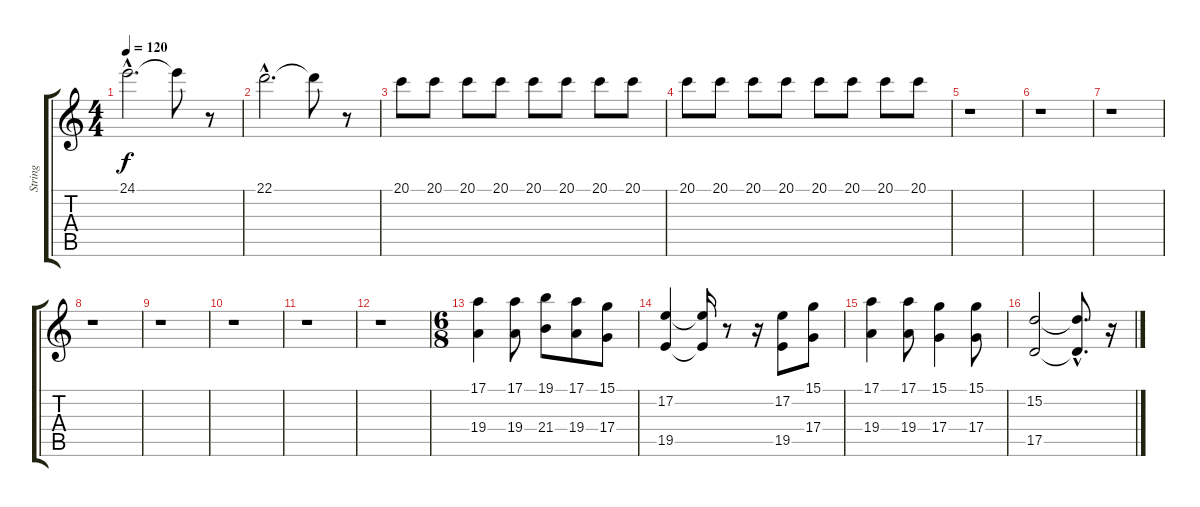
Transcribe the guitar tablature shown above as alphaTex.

\track ("String" "String") {instrument stringensemble2}
\staff {score tabs}
\tuning (E4 B3 G3 D3 A2 E2) {hide}
\ts (4 4)
\tempo 120
\clef g2
\ks c
24.1{hac}.2{d dy f} 24.1{t}.8 r.8 |
22.1{hac}.2{d} 22.1{t}.8 r.8 |
20.1.8 20.1.8 20.1.8 20.1.8 20.1.8 20.1.8 20.1.8 20.1.8 |
20.1.8 20.1.8 20.1.8 20.1.8 20.1.8 20.1.8 20.1.8 20.1.8 |
r.1 |
r.1 |
r.1 |
r.1 |
r.1 |
r.1 |
r.1 |
r.1 |
\ts (6 8)
(17.1 19.4).4 (17.1 19.4).8 (19.1 21.4).8 (17.1 19.4).8 (15.1 17.4).8 |
(17.2 19.5).4 (17.2{t} 19.5{t}).16 r.8 r.16 (17.2 19.5).8 (15.1 17.4).8 |
(17.1 19.4).4 (17.1 19.4).8 (15.1 17.4).4 (15.1 17.4).8 |
(15.2 17.5).2 (15.2{hac t} 17.5{hac t}).8{d} r.16
